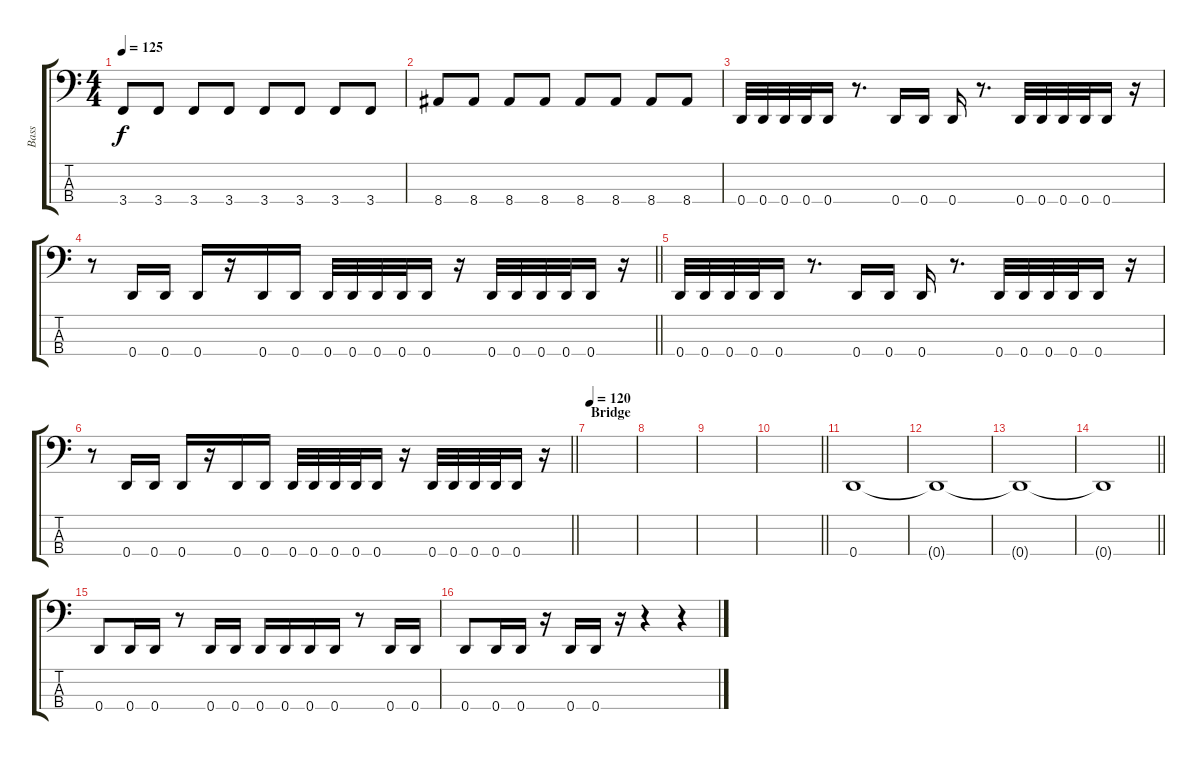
\track ("Bass" "Bass") {instrument electricbassfinger}
\staff {score tabs}
\tuning (G2 D2 A1 D1) {hide}
\ts (4 4)
\tempo 125
\clef f4
\ks c
3.4.8{dy f} 3.4.8 3.4.8 3.4.8 3.4.8 3.4.8 3.4.8 3.4.8 |
8.4.8 8.4.8 8.4.8 8.4.8 8.4.8 8.4.8 8.4.8 8.4.8 |
0.4.32 0.4.32 0.4.32 0.4.32 0.4.16 r.8{d} 0.4.16 0.4.16 0.4.16 r.8{d} 0.4.32 0.4.32 0.4.32 0.4.32 0.4.16 r.16 |
\barLineRight lightlight
r.8 0.4.16 0.4.16 0.4.16 r.16 0.4.16 0.4.16 0.4.32 0.4.32 0.4.32 0.4.32 0.4.16 r.16 0.4.32 0.4.32 0.4.32 0.4.32 0.4.16 r.16 |
0.4.32 0.4.32 0.4.32 0.4.32 0.4.16 r.8{d} 0.4.16 0.4.16 0.4.16 r.8{d} 0.4.32 0.4.32 0.4.32 0.4.32 0.4.16 r.16 |
\barLineRight lightlight
r.8 0.4.16 0.4.16 0.4.16 r.16 0.4.16 0.4.16 0.4.32 0.4.32 0.4.32 0.4.32 0.4.16 r.16 0.4.32 0.4.32 0.4.32 0.4.32 0.4.16 r.16 |
\section ("" "Bridge")
\tempo 120
|
|
|
\barLineRight lightlight
|
\section ("" "")
0.4.1 |
0.4{t}.1 |
0.4{t}.1 |
\barLineRight lightlight
0.4{t}.1 |
\section ("" "")
0.4.8 0.4.16 0.4.16 r.8 0.4.16 0.4.16 0.4.16 0.4.16 0.4.16 0.4.16 r.8 0.4.16 0.4.16 |
0.4.8 0.4.16 0.4.16 r.16 0.4.16 0.4.16 r.16 r.4 r.4
